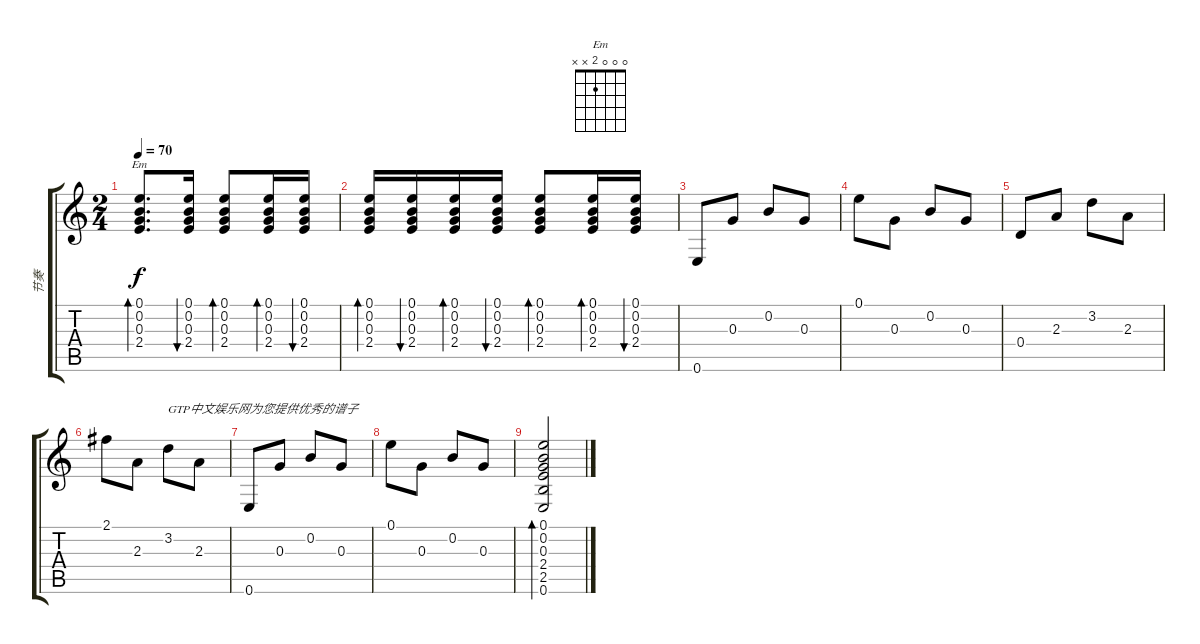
\track ("节奏" "节奏") {instrument acousticguitarnylon}
\staff {score tabs}
\tuning (E4 B3 G3 D3 A2 E2) {hide}
\chord ("Em" 0 0 0 2 x x)
\ts (2 4)
\tempo 70
\clef g2
\ks c
(0.1 0.2 0.3 2.4).8{d bd 60 ch "Em" dy f} (0.1 0.2 0.3 2.4).16{bu 60} (0.1 0.2 0.3 2.4).8{bd 60} (0.1 0.2 0.3 2.4).16{bd 60} (0.1 0.2 0.3 2.4).16{bu 60} |
(0.1 0.2 0.3 2.4).16{bd 60} (0.1 0.2 0.3 2.4).16{bu 60} (0.1 0.2 0.3 2.4).16{bd 60} (0.1 0.2 0.3 2.4).16{bu 60} (0.1 0.2 0.3 2.4).8{bd 60} (0.1 0.2 0.3 2.4).16{bd 60} (0.1 0.2 0.3 2.4).16{bu 60} |
0.6.8 0.3.8 0.2.8 0.3.8 |
0.1.8 0.3.8 0.2.8 0.3.8 |
0.4.8 2.3.8 3.2.8 2.3.8 |
2.1.8 2.3.8 3.2.8{txt "GTP中文娱乐网为您提供优秀的谱子"} 2.3.8 |
0.6.8 0.3.8 0.2.8 0.3.8 |
0.1.8 0.3.8 0.2.8 0.3.8 |
(0.1 0.2 0.3 2.4 2.5 0.6).2{bd 480}
